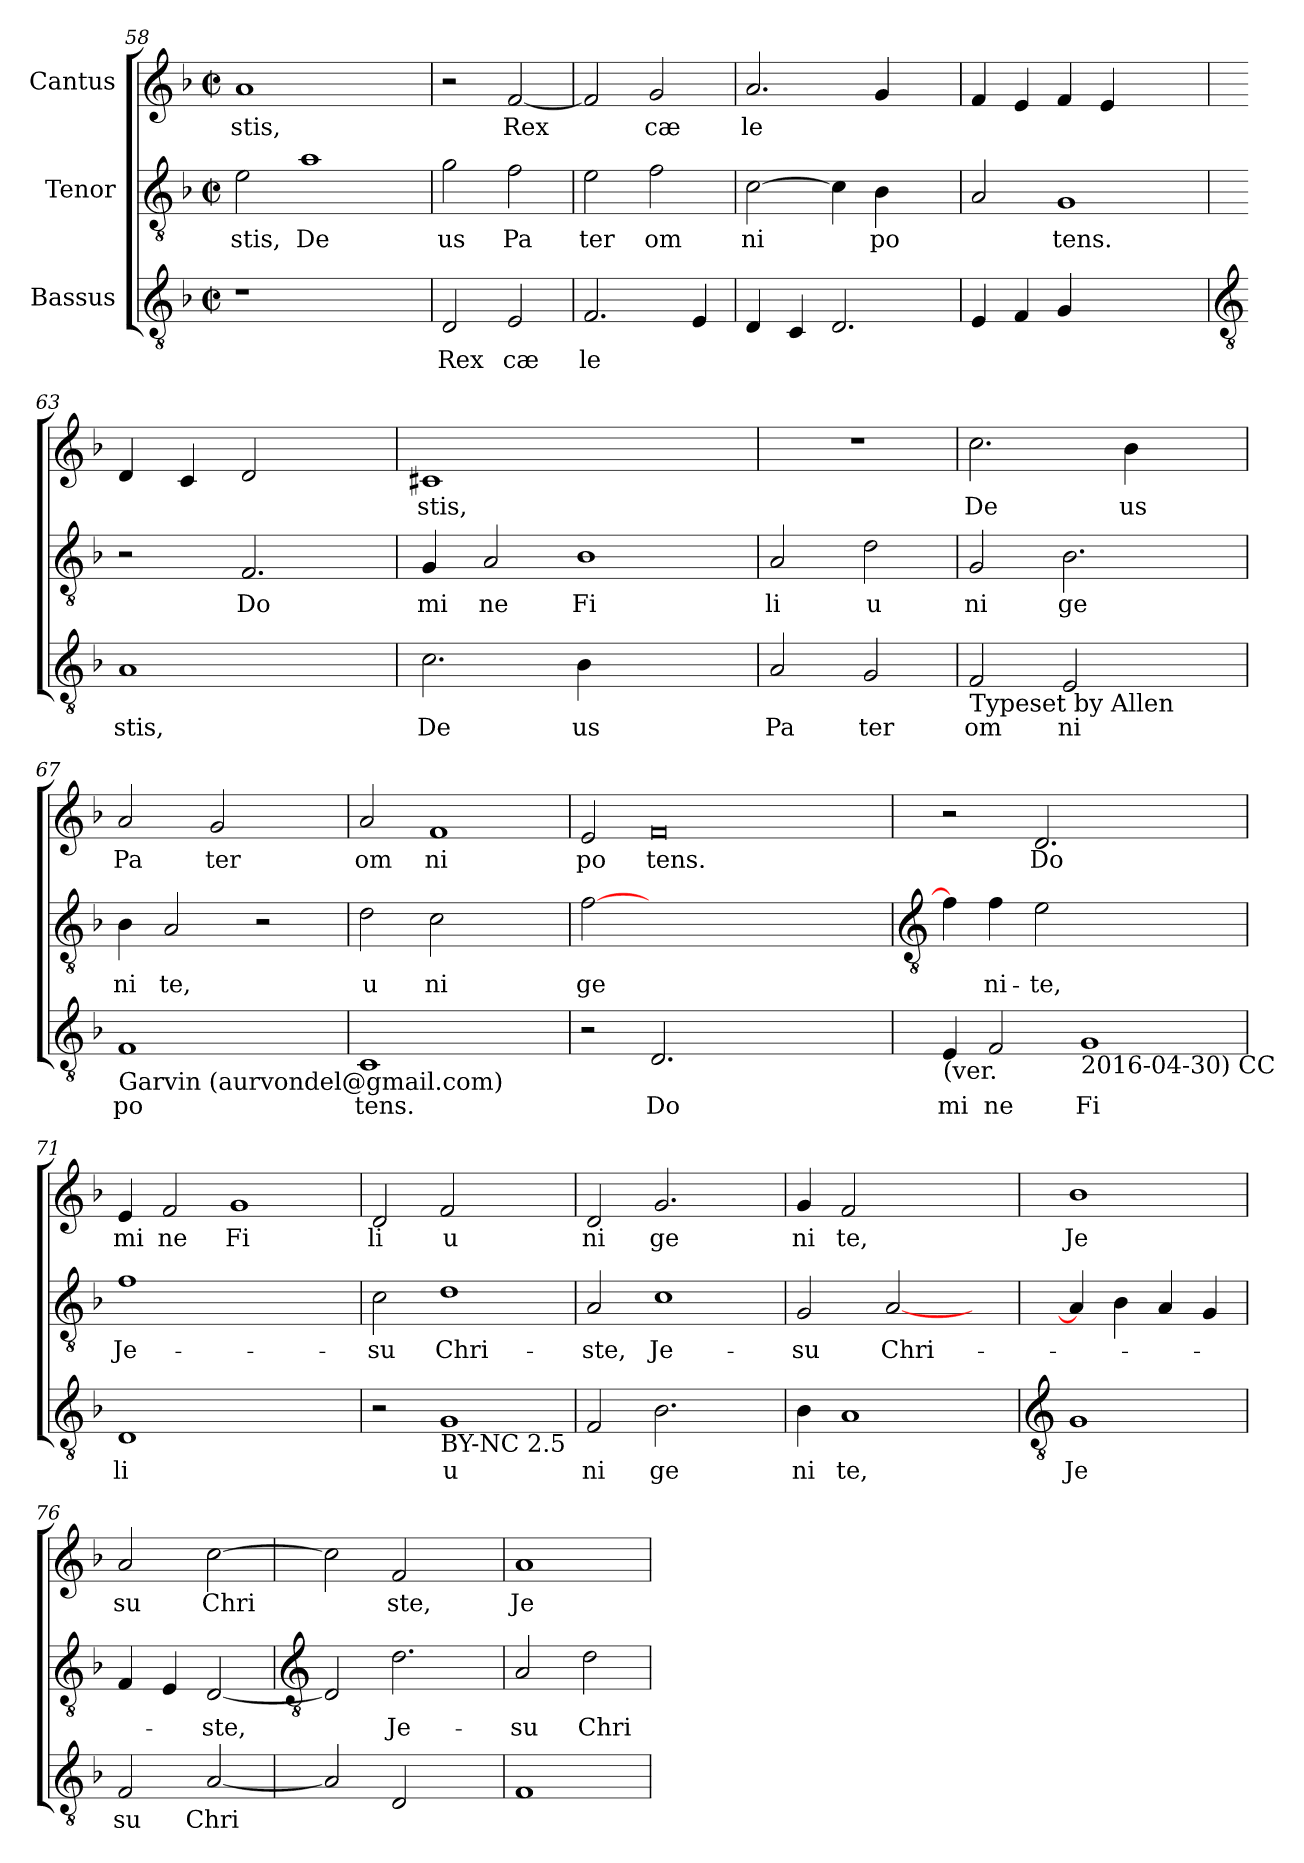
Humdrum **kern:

**kern	**text	**kern	**text	**kern	**text
*part3	*part3	*part2	*part2	*part1	*part1
*staff3	*staff3	*staff2	*staff2	*staff1	*staff1
*I"Bassus	*	*I"Tenor	*	*I"Cantus	*
!!LO:LB:g=z
*clefGv2	*	*clefGv2	*	*clefG2	*
*k[b-]	*	*k[b-]	*	*k[b-]	*
*F:	*	*F:	*	*F:	*
*M2/2	*	*M2/2	*	*M2/2	*
*met(c|)	*	*met(c|)	*	*met(c|)	*
=58	=58	=58	=58	=58	=58
!	!	!	!LO:LY:b	!	!LO:LY:b
1r	.	2e\	stis,	1a	stis,
!	!	!	!LO:LY:b	!	!
.	.	1a	De	.	.
2ryy	.	.	.	2ryy	.
=59	=59	=59	=59	=59	=59
!	!LO:LY:b	!	!LO:LY:b	!	!
2D/	Rex	2g\	us	2r	.
!	!LO:LY:b	!	!LO:LY:b	!	!LO:LY:b
2E/	cæ	2f\	Pa	[2f/	Rex
=60	=60	=60	=60	=60	=60
!	!LO:LY:b	!	!LO:LY:b	!	!
2.F/	le	2e\	ter	2f/]	.
!	!	!	!LO:LY:b	!	!LO:LY:b
.	.	2f\	om	2g/	cæ
4E/	.	.	.	.	.
=61	=61	=61	=61	=61	=61
!	!	!	!LO:LY:b	!	!LO:LY:b
4D/	.	[2c\	ni	2.a/	le
4C/	.	.	.	.	.
2.D/	.	4c\]	.	.	.
!	!	!	!LO:LY:b	!	!
.	.	4B-\	po	4g/	.
.	.	4ryy	.	4ryy	.
=62	=62	=62	=62	=62	=62
4E/	.	2A/	.	4f/	.
4F/	.	.	.	4e/	.
!	!	!	!LO:LY:b	!	!
4G/	.	1G	tens.	4f/	.
2.ryy	.	.	.	4e/	.
.	.	.	.	2ryy	.
!!LO:LB:g=z
=63A	=63A	=63A	=63A	=63A	=63A
*clefGv2	*	*	*	*	*
!	!LO:LY:b	!	!	!	!
1A	stis,	2r	.	4d/	.
.	.	.	.	4c/	.
!	!	!	!LO:LY:b	!	!
.	.	2.F/	Do	2d/	.
4ryy	.	.	.	4ryy	.
!!LO:LB:g=z
=64	=64	=64	=64	=64	=64
!	!LO:LY:b	!	!LO:LY:b	!	!LO:LY:b
2.c\	De	4G/	mi	1c#X	stis,
!	!	!	!LO:LY:b	!	!
.	.	2A/	ne	.	.
!	!LO:LY:b	!	!LO:LY:b	!	!
4B-\	us	1B-	Fi	.	.
2.ryy	.	.	.	2.ryy	.
=65	=65	=65	=65	=65	=65
!	!LO:LY:b	!	!LO:LY:b	!	!
2A/	Pa	2A/	li	1r	.
!	!LO:LY:b	!	!LO:LY:b	!	!
2G/	ter	2d\	u	.	.
=66	=66	=66	=66	=66	=66
!LO:TX:b:t=Typeset by Allen	!	!	!	!	!
!	!LO:LY:b	!	!LO:LY:b	!	!LO:LY:b
2F/	om	2G/	ni	2.cc\	De
!	!LO:LY:b	!	!LO:LY:b	!	!
2E/	ni	2.B-\	ge	.	.
!	!	!	!	!	!LO:LY:b
.	.	.	.	4b-\	us
4ryy	.	.	.	4ryy	.
=67	=67	=67	=67	=67	=67
!LO:TX:b:t=Garvin (aurvondel@gmail.com)	!	!	!	!	!
!	!LO:LY:b	!	!LO:LY:b	!	!LO:LY:b
1F	po	4B-\	ni	2a/	Pa
!	!	!	!LO:LY:b	!	!
.	.	2A/	te,	.	.
!	!	!	!	!	!LO:LY:b
.	.	.	.	2g/	ter
.	.	2r	.	.	.
4ryy	.	.	.	4ryy	.
=68	=68	=68	=68	=68	=68
!	!LO:LY:b	!	!LO:LY:b	!	!LO:LY:b
1C	tens.	2d\	u	2a/	om
!	!	!	!LO:LY:b	!	!LO:LY:b
.	.	2c\	ni	1f	ni
2ryy	.	2ryy	.	.	.
=69	=69	=69	=69	=69	=69
!	!	!	!LO:LY:b	!	!LO:LY:b
2r	.	[2f\	ge	2e/	po
!	!LO:LY:b	!	!	!	!LO:LY:b
2.D/	Do	0ryy	.	0f	tens.
1ryy	.	.	.	.	.
4ryy	.	.	.	.	.
!!LO:LB:g=z
=70	=70	=70	=70	=70	=70
*	*	*clefGv2	*	*	*
!LO:TX:b:t=(ver.	!	!	!	!	!
!	!LO:LY:b	!	!	!	!
4E/	mi	4f\]	.	2r	.
!	!LO:LY:b	!	!LO:LY:b	!	!
2F/	ne	4f\	ni-	.	.
!	!	!	!LO:LY:b	!	!LO:LY:b
.	.	2e\	-te,	2.d/	Do
!LO:TX:b:t=2016-04-30) CC	!	!	!	!	!
!	!LO:LY:b	!	!	!	!
1G	Fi	.	.	.	.
.	.	2.ryy	.	.	.
.	.	.	.	2ryy	.
=71	=71	=71	=71	=71	=71
!	!LO:LY:b	!	!LO:LY:b	!	!LO:LY:b
1D	li	1f	Je-	4e/	mi
!	!	!	!	!	!LO:LY:b
.	.	.	.	2f/	ne
!	!	!	!	!	!LO:LY:b
.	.	.	.	1g	Fi
2.ryy	.	2.ryy	.	.	.
=72	=72	=72	=72	=72	=72
!	!	!	!LO:LY:b	!	!LO:LY:b
2r	.	2c\	-su	2d/	li
!LO:TX:b:t=BY-NC 2.5	!	!	!	!	!
!	!LO:LY:b	!	!LO:LY:b	!	!LO:LY:b
1G	u	1d	Chri-	2f/	u
.	.	.	.	2ryy	.
=73	=73	=73	=73	=73	=73
!	!LO:LY:b	!	!LO:LY:b	!	!LO:LY:b
2F/	ni	2A/	-ste,	2d/	ni
!	!LO:LY:b	!	!LO:LY:b	!	!LO:LY:b
2.B-\	ge	1c	Je-	2.g/	ge
4ryy	.	.	.	4ryy	.
=74	=74	=74	=74	=74	=74
!	!LO:LY:b	!	!LO:LY:b	!	!LO:LY:b
4B-\	ni	2G/	-su	4g/	ni
!	!LO:LY:b	!	!	!	!LO:LY:b
1A	te,	.	.	2f/	te,
!	!	!	!LO:LY:b	!	!
.	.	[2A/	Chri-	.	.
.	.	.	.	2ryy	.
.	.	4ryy	.	.	.
!!LO:LB:g=z
=75	=75	=75	=75	=75	=75
*clefGv2	*	*	*	*	*
!	!LO:LY:b	!	!	!	!LO:LY:b
1G	Je	4A/]	.	1b-	Je
.	.	4B-\	.	.	.
.	.	4A/	.	.	.
.	.	4G/	.	.	.
=76	=76	=76	=76	=76	=76
!	!LO:LY:b	!	!	!	!LO:LY:b
2F/	su	4F/	.	2a/	su
.	.	4E/	.	.	.
!	!LO:LY:b	!	!LO:LY:b	!	!LO:LY:b
[2A/	Chri	[2D/	-ste,	[2cc\	Chri
!!LO:LB:g=z
=77	=77	=77	=77	=77	=77
*	*	*clefGv2	*	*	*
2A/]	.	2D/]	.	2cc\]	.
!	!	!	!LO:LY:b	!	!LO:LY:b
2D/	.	2.d\	Je-	2f/	ste,
4ryy	.	.	.	4ryy	.
=77A	=77A	=77A	=77A	=77A	=77A
!	!	!	!LO:LY:b	!	!LO:LY:b
1F	.	2A/	-su	1a	Je
!	!	!	!LO:LY:b	!	!
.	.	2d\	Chri-	.	.
=	=	=	=	=	=
*-	*-	*-	*-	*-	*-
